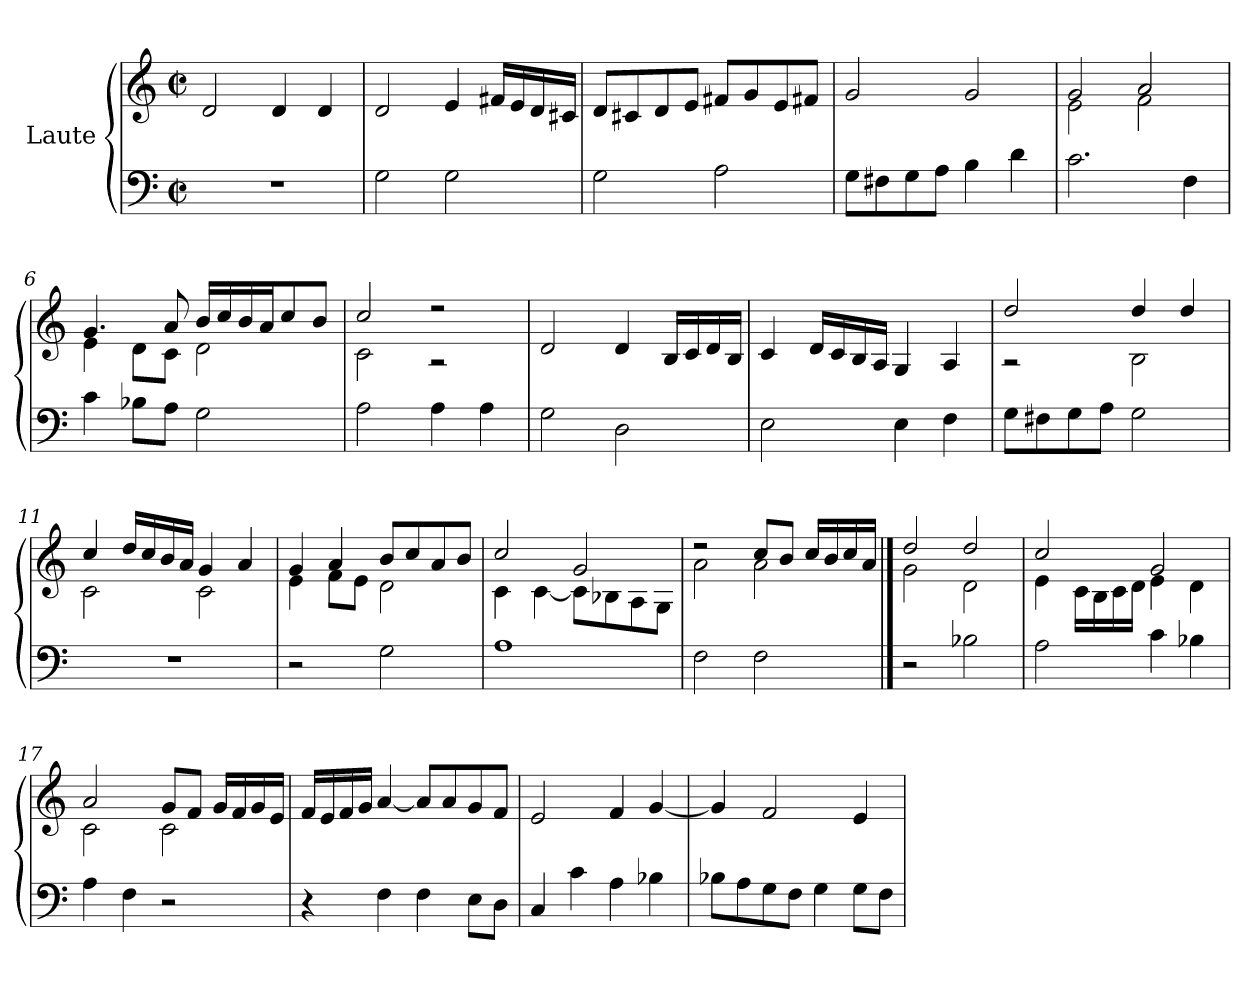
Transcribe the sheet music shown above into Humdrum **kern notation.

**kern	**kern
*part1	*part1
*staff2	*staff1
*I"Laute	*
*clefF4	*clefG2
*k[]	*k[]
*M2/2	*M2/2
*met(c|)	*met(c|)
=1	=1
1r	2d/
.	4d/
.	4d/
=2	=2
2G\	2d/
2G\	4e/
.	16f#X/LL
.	16e/
.	16d/
.	16c#X/JJ
=3	=3
2G\	8d/L
.	8c#X/
.	8d/
.	8e/J
2A\	8f#X/L
.	8g/
.	8e/
.	8f#X/J
=4	=4
8G\L	2g/
8F#X\	.
8G\	.
8A\J	.
4B\	2g/
4d\	.
=5	=5
*	*^
2.c\	2g/	2e\
.	2a/	2f\
4F\	.	.
!!LO:LB:g=z	!!
=6	=6	=6
4c\	4.g/	4e\
8B-X\L	.	8d\L
8A\J	8a/	8c\J
2G\	16b/LL	2d\
.	16cc/	.
.	16b/	.
.	16a/J	.
.	8cc/	.
.	8b/J	.
=7	=7	=7
2A\	2cc/	2c\
4A\	2r	2r
4A\	.	.
*	*v	*v
=8	=8
2G\	2d/
2D\	4d/
.	16B/LL
.	16c/
.	16d/
.	16B/JJ
=9	=9
2E\	4c/
.	16d/LL
.	16c/
.	16B/
.	16A/JJ
4E\	4G/
4F\	4A/
!!LO:LB:g=z
=10	=10
*	*^
8G\L	2dd/	2r
8F#X\	.	.
8G\	.	.
8A\J	.	.
2G\	4dd/	2B\
.	4dd/	.
=11	=11	=11
1r	4cc/	2c\
.	16dd/LL	.
.	16cc/	.
.	16b/	.
.	16a/JJ	.
.	4g/	2c\
.	4a/	.
=12	=12	=12
2r	4g/	4e\
.	4a/	8f\L
.	.	8e\J
2G\	8b/L	2d\
.	8cc/	.
.	8a/	.
.	8b/J	.
=13	=13	=13
1A	2cc/	4c\
.	.	[4c\
.	2g/	8c\L]
.	.	8B-X\
.	.	8A\
.	.	8G\J
!!LO:LB:g=z	!!
=14	=14	=14
2F\	2r	2a\
2F\	8cc/L	2a\
.	8b/J	.
.	16cc/LL	.
.	16b/	.
.	16cc/	.
.	16a/JJ	.
==15	==15	==15
2r	2dd/	2g\
2B-X\	2dd/	2d\
=16	=16	=16
2A\	2cc/	4e\
.	.	16c\LL
.	.	16B\
.	.	16c\
.	.	16d\JJ
4c\	2g/	4e\
4B-X\	.	4d\
=17	=17	=17
4A\	2a/	2c\
4F\	.	.
2r	8g/L	2c\
.	8f/J	.
.	16g/LL	.
.	16f/	.
.	16g/	.
.	16e/JJ	.
*	*v	*v
!!LO:LB:g=z
=18	=18
4r	16f/LL
.	16e/
.	16f/
.	16g/JJ
4F\	[4a/
4F\	8a/L]
.	8a/
8E\L	8g/
8D\J	8f/J
=19	=19
4C/	2e/
4c\	.
4A\	4f/
4B-X\	[4g/
=20	=20
8B-X\L	4g/]
8A\	.
8G\	2f/
8F\J	.
4G\	.
8G\L	4e/
8F\J	.
=	=
*-	*-
